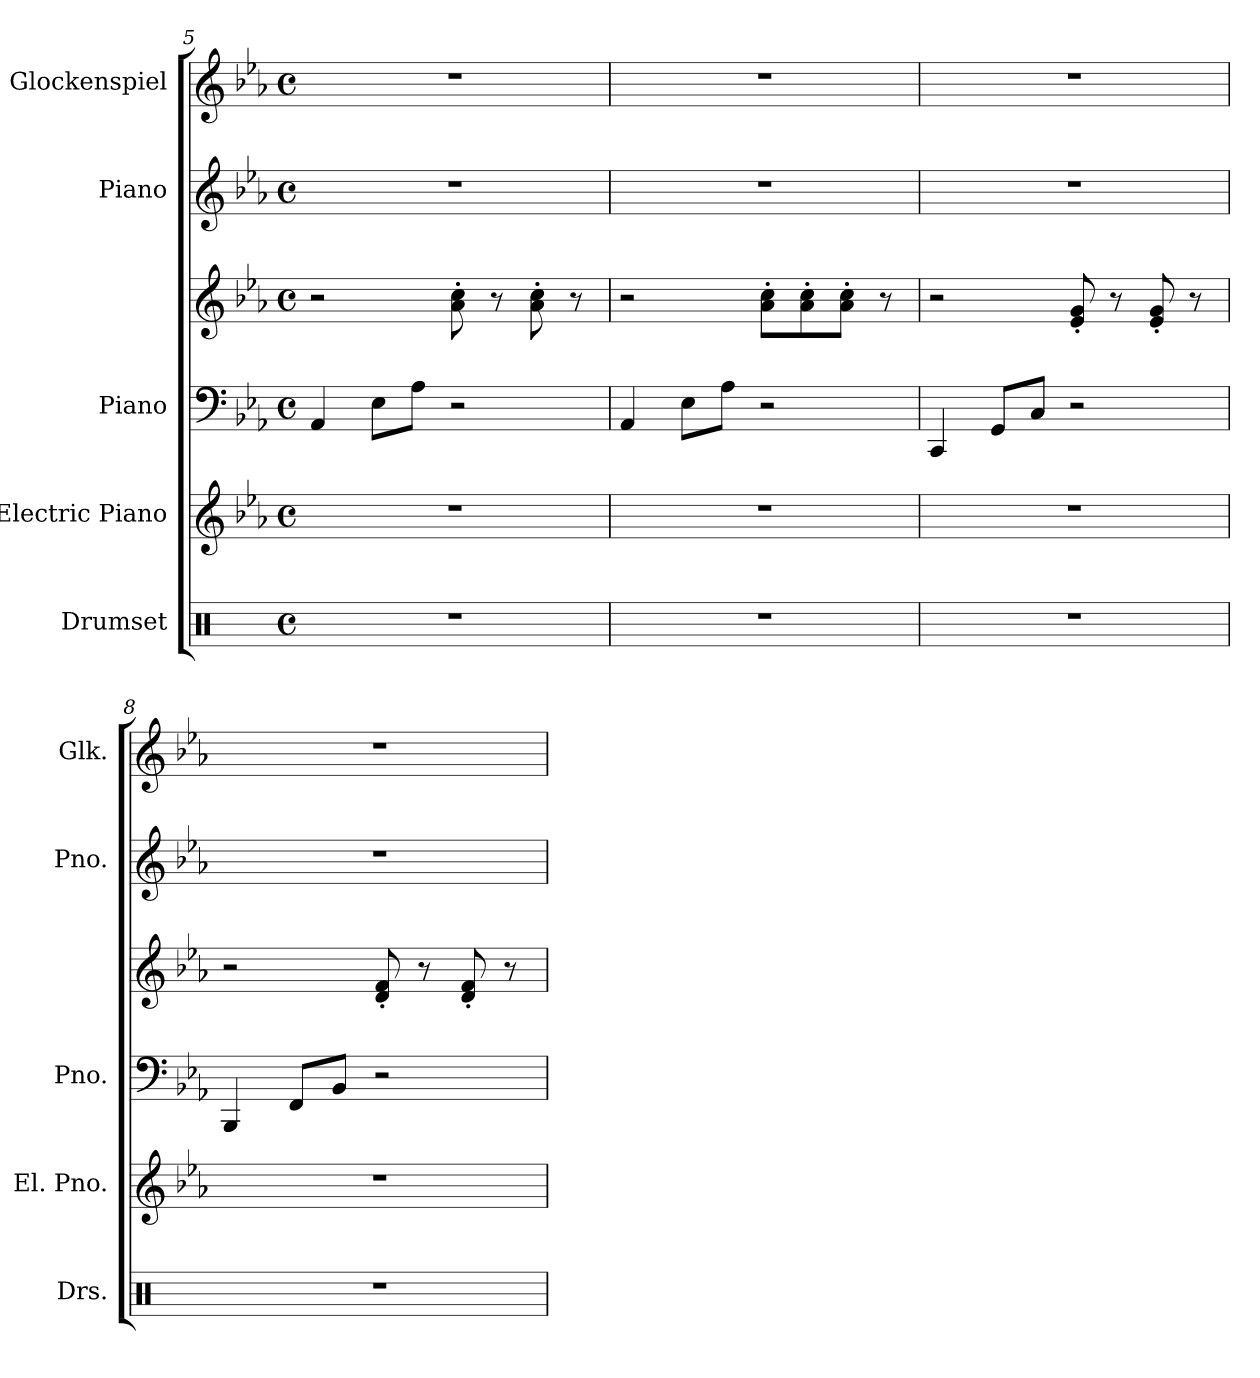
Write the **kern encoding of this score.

**kern	**kern	**kern	**kern	**kern	**kern
*part5	*part4	*part3	*part3	*part2	*part1
*staff6	*staff5	*staff4	*staff3	*staff2	*staff1
*I"Drumset	*I"Electric Piano	*I"Piano	*	*I"Piano	*I"Glockenspiel
*I'Drs.	*I'El. Pno.	*I'Pno.	*	*I'Pno.	*I'Glk.
*clefX	*clefG2	*clefF4	*clefG2	*clefG2	*clefG2
*	*	*	*	*	*ITrd-14c-24
*k[]	*k[b-e-a-]	*k[b-e-a-]	*k[b-e-a-]	*k[b-e-a-]	*k[b-e-a-]
*M4/4	*M4/4	*M4/4	*M4/4	*M4/4	*M4/4
*met(c)	*met(c)	*met(c)	*met(c)	*met(c)	*met(c)
=5	=5	=5	=5	=5	=5
1r	1r	4AA-/	2r	1r	1r
.	.	8E-\L	.	.	.
.	.	8A-\J	.	.	.
.	.	2r	8a-\' 8cc\'	.	.
.	.	.	8r	.	.
.	.	.	8a-\' 8cc\'	.	.
.	.	.	8r	.	.
!!LO:LB:g=z
=6	=6	=6	=6	=6	=6
1r	1r	4AA-/	2r	1r	1r
.	.	8E-\L	.	.	.
.	.	8A-\J	.	.	.
.	.	2r	8a-\' 8cc\'L	.	.
.	.	.	8a-\' 8cc\'	.	.
.	.	.	8a-\' 8cc\'J	.	.
.	.	.	8r	.	.
=7	=7	=7	=7	=7	=7
1r	1r	4CC/	2r	1r	1r
.	.	8GG/L	.	.	.
.	.	8C/J	.	.	.
.	.	2r	8e-/' 8g/'	.	.
.	.	.	8r	.	.
.	.	.	8e-/' 8g/'	.	.
.	.	.	8r	.	.
=8	=8	=8	=8	=8	=8
1r	1r	4BBB-/	2r	1r	1r
.	.	8FF/L	.	.	.
.	.	8BB-/J	.	.	.
.	.	2r	8d/' 8f/'	.	.
.	.	.	8r	.	.
.	.	.	8d/' 8f/'	.	.
.	.	.	8r	.	.
=	=	=	=	=	=
*-	*-	*-	*-	*-	*-
